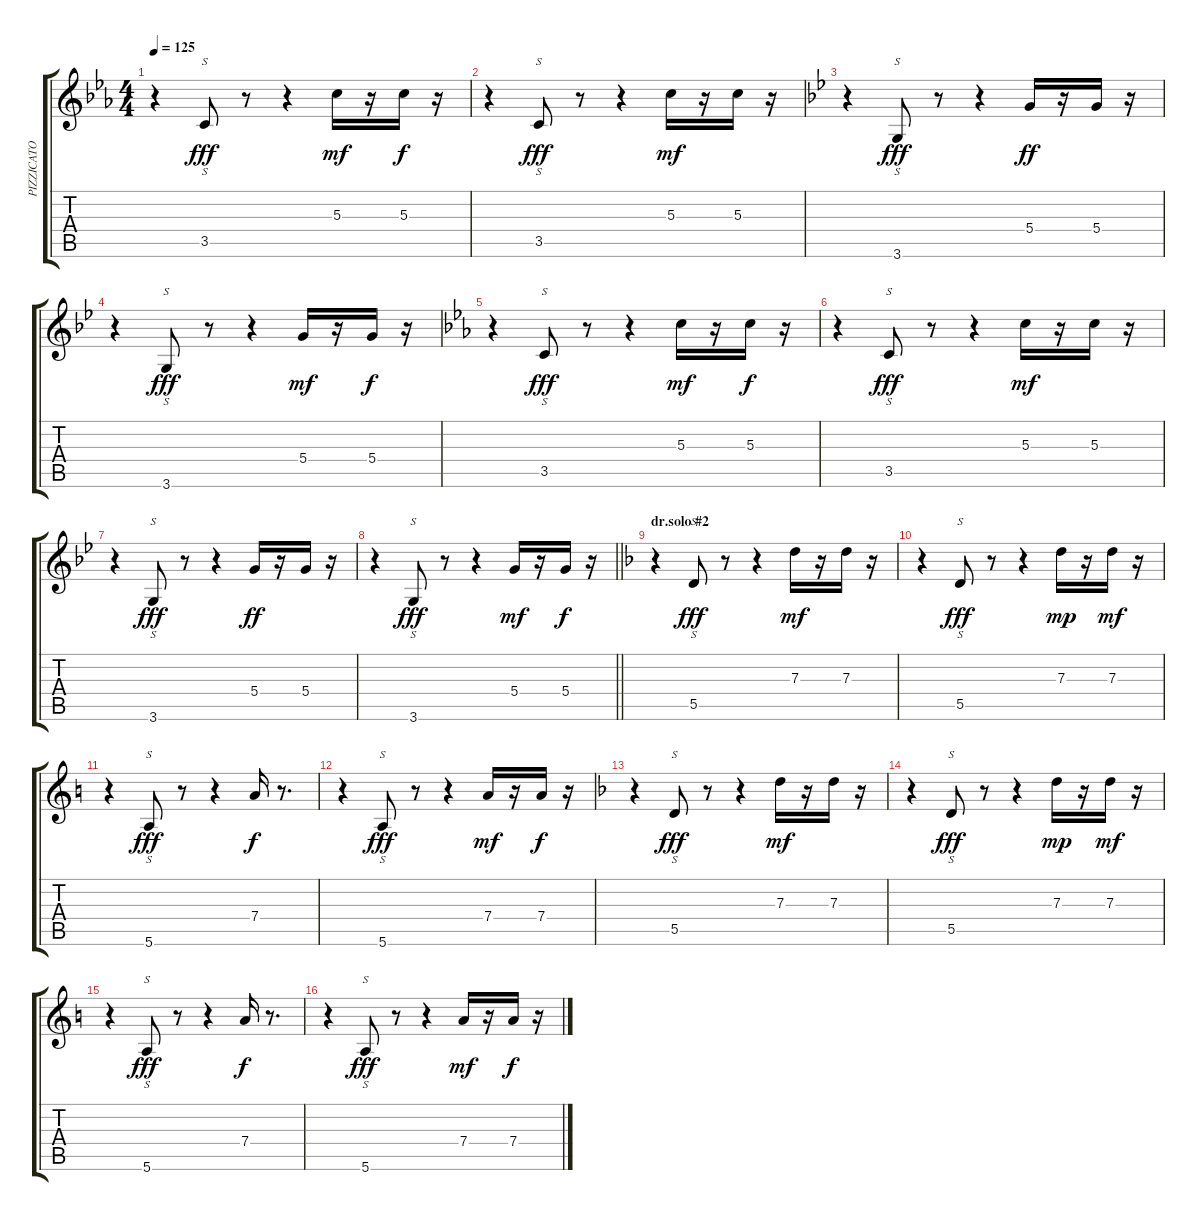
\track ("PIZZICATO MT (MT 51)" "PIZZICATO ") {instrument pizzicatostrings}
\staff {score tabs}
\tuning (E5 B4 G4 D4 A3 E3) {hide}
\ts (4 4)
\tempo 125
\clef g2
\ks cminor
r.4{dy f} 3.5.8{s dy fff} r.8 r.4 5.3.16{dy mf} r.16 5.3.16{dy f} r.16 |
r.4 3.5.8{s dy fff} r.8 r.4 5.3.16{dy mf} r.16 5.3.16 r.16 |
\ks gminor
r.4 3.6.8{s dy fff} r.8 r.4 5.4.16{dy ff} r.16 5.4.16 r.16 |
r.4 3.6.8{s dy fff} r.8 r.4 5.4.16{dy mf} r.16 5.4.16{dy f} r.16 |
\ks cminor
r.4 3.5.8{s dy fff} r.8 r.4 5.3.16{dy mf} r.16 5.3.16{dy f} r.16 |
r.4 3.5.8{s dy fff} r.8 r.4 5.3.16{dy mf} r.16 5.3.16 r.16 |
\ks gminor
r.4 3.6.8{s dy fff} r.8 r.4 5.4.16{dy ff} r.16 5.4.16 r.16 |
\barLineRight lightlight
r.4 3.6.8{s dy fff} r.8 r.4 5.4.16{dy mf} r.16 5.4.16{dy f} r.16 |
\section ("" "dr.solo #2")
\ks dminor
r.4 5.5.8{s dy fff} r.8 r.4 7.3.16{dy mf} r.16 7.3.16 r.16 |
r.4 5.5.8{s dy fff} r.8 r.4 7.3.16{dy mp} r.16 7.3.16{dy mf} r.16 |
\ks aminor
r.4 5.6.8{s dy fff} r.8 r.4 7.4.16{dy f} r.8{d} |
r.4 5.6.8{s dy fff} r.8 r.4 7.4.16{dy mf} r.16 7.4.16{dy f} r.16 |
\ks dminor
r.4 5.5.8{s dy fff} r.8 r.4 7.3.16{dy mf} r.16 7.3.16 r.16 |
r.4 5.5.8{s dy fff} r.8 r.4 7.3.16{dy mp} r.16 7.3.16{dy mf} r.16 |
\ks aminor
r.4 5.6.8{s dy fff} r.8 r.4 7.4.16{dy f} r.8{d} |
r.4 5.6.8{s dy fff} r.8 r.4 7.4.16{dy mf} r.16 7.4.16{dy f} r.16
